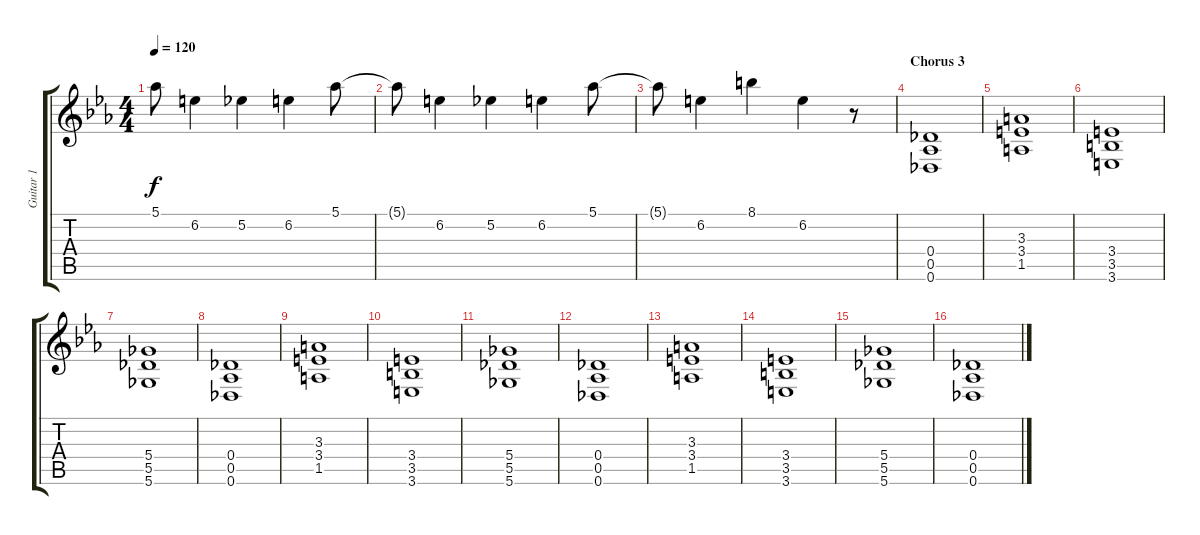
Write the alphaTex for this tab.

\track ("Guitar 1" "Guitar 1") {instrument distortionguitar}
\staff {score tabs}
\tuning (Eb4 Bb3 Gb3 Db3 Ab2 Db2) {hide}
\ts (4 4)
\tempo 120
\clef g2
\ks eb
5.1{t}.8{dy f} 6.2.4 5.2.4 6.2.4 5.1.8 |
5.1{t}.8 6.2.4 5.2.4 6.2.4 5.1.8 |
5.1{t}.8 6.2.4 8.1.4 6.2.4 r.8 |
\section ("" "Chorus 3")
(0.4 0.5 0.6).1{volume 12 balance 8} |
(3.3 3.4 1.5).1 |
(3.4 3.5 3.6).1 |
(5.4 5.5 5.6).1 |
(0.4 0.5 0.6).1 |
(3.3 3.4 1.5).1 |
(3.4 3.5 3.6).1 |
(5.4 5.5 5.6).1 |
(0.4 0.5 0.6).1 |
(3.3 3.4 1.5).1 |
(3.4 3.5 3.6).1 |
(5.4 5.5 5.6).1 |
(0.4 0.5 0.6).1
